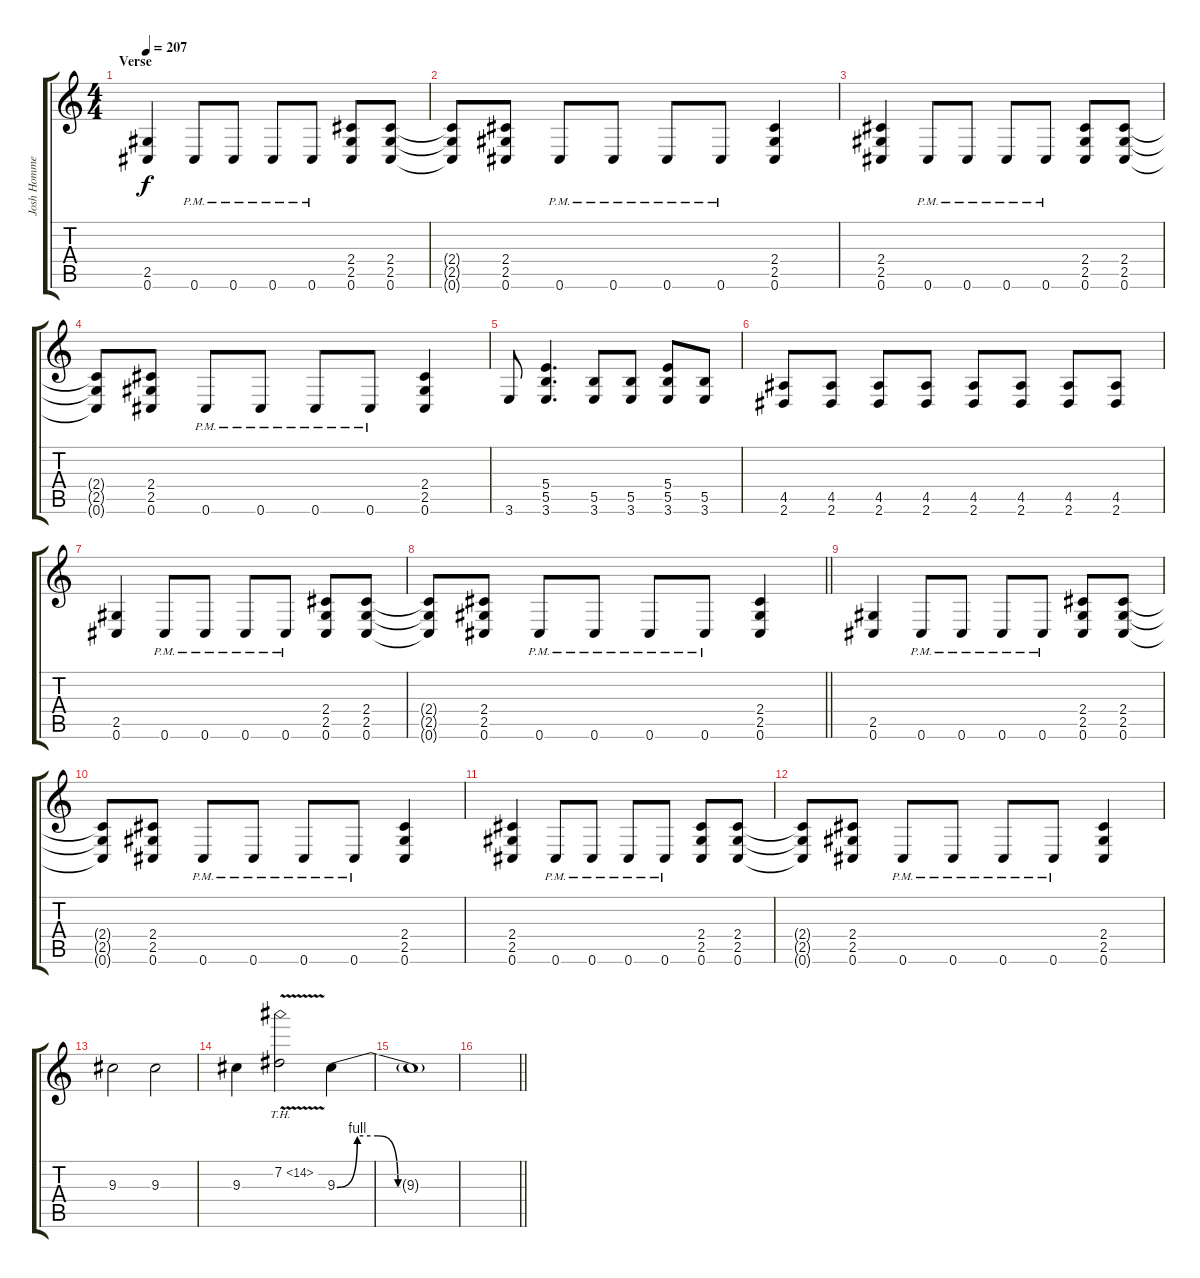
\track ("Josh Homme - Lead Guitar" "Josh Homme") {instrument overdrivenguitar}
\staff {score tabs}
\tuning (Db4 Ab3 E3 B2 Gb2 Db2) {hide}
\ts (4 4)
\section ("" "Verse")
\tempo 207
\clef g2
\ks c
(2.5 0.6).4{dy f} 0.6{pm}.8 0.6{pm}.8 0.6{pm}.8 0.6{pm}.8 (2.4 2.5 0.6).8 (2.4 2.5 0.6).8 |
(2.4{t} 2.5{t} 0.6{t}).8 (2.4 2.5 0.6).8 0.6{pm}.8 0.6{pm}.8 0.6{pm}.8 0.6{pm}.8 (2.4 2.5 0.6).4 |
(2.4 2.5 0.6).4 0.6{pm}.8 0.6{pm}.8 0.6{pm}.8 0.6{pm}.8 (2.4 2.5 0.6).8 (2.4 2.5 0.6).8 |
(2.4{t} 2.5{t} 0.6{t}).8 (2.4 2.5 0.6).8 0.6{pm}.8 0.6{pm}.8 0.6{pm}.8 0.6{pm}.8 (2.4 2.5 0.6).4 |
3.6.8 (5.4 5.5 3.6).4{d} (5.5 3.6).8 (5.5 3.6).8 (5.4 5.5 3.6).8 (5.5 3.6).8 |
(4.5 2.6).8 (4.5 2.6).8 (4.5 2.6).8 (4.5 2.6).8 (4.5 2.6).8 (4.5 2.6).8 (4.5 2.6).8 (4.5 2.6).8 |
(2.5 0.6).4 0.6{pm}.8 0.6{pm}.8 0.6{pm}.8 0.6{pm}.8 (2.4 2.5 0.6).8 (2.4 2.5 0.6).8 |
\barLineRight lightlight
(2.4{t} 2.5{t} 0.6{t}).8 (2.4 2.5 0.6).8 0.6{pm}.8 0.6{pm}.8 0.6{pm}.8 0.6{pm}.8 (2.4 2.5 0.6).4 |
(2.5 0.6).4 0.6{pm}.8 0.6{pm}.8 0.6{pm}.8 0.6{pm}.8 (2.4 2.5 0.6).8 (2.4 2.5 0.6).8 |
(2.4{t} 2.5{t} 0.6{t}).8 (2.4 2.5 0.6).8 0.6{pm}.8 0.6{pm}.8 0.6{pm}.8 0.6{pm}.8 (2.4 2.5 0.6).4 |
(2.4 2.5 0.6).4 0.6{pm}.8 0.6{pm}.8 0.6{pm}.8 0.6{pm}.8 (2.4 2.5 0.6).8 (2.4 2.5 0.6).8 |
(2.4{t} 2.5{t} 0.6{t}).8 (2.4 2.5 0.6).8 0.6{pm}.8 0.6{pm}.8 0.6{pm}.8 0.6{pm}.8 (2.4 2.5 0.6).4 |
9.3.2 9.3.2 |
9.3.4 7.2{th 7 v}.2 9.3{be (custom 0 0 10 4 20 4 30 0 60 0)}.4 |
9.3{t}.1 |
\barLineRight lightlight
